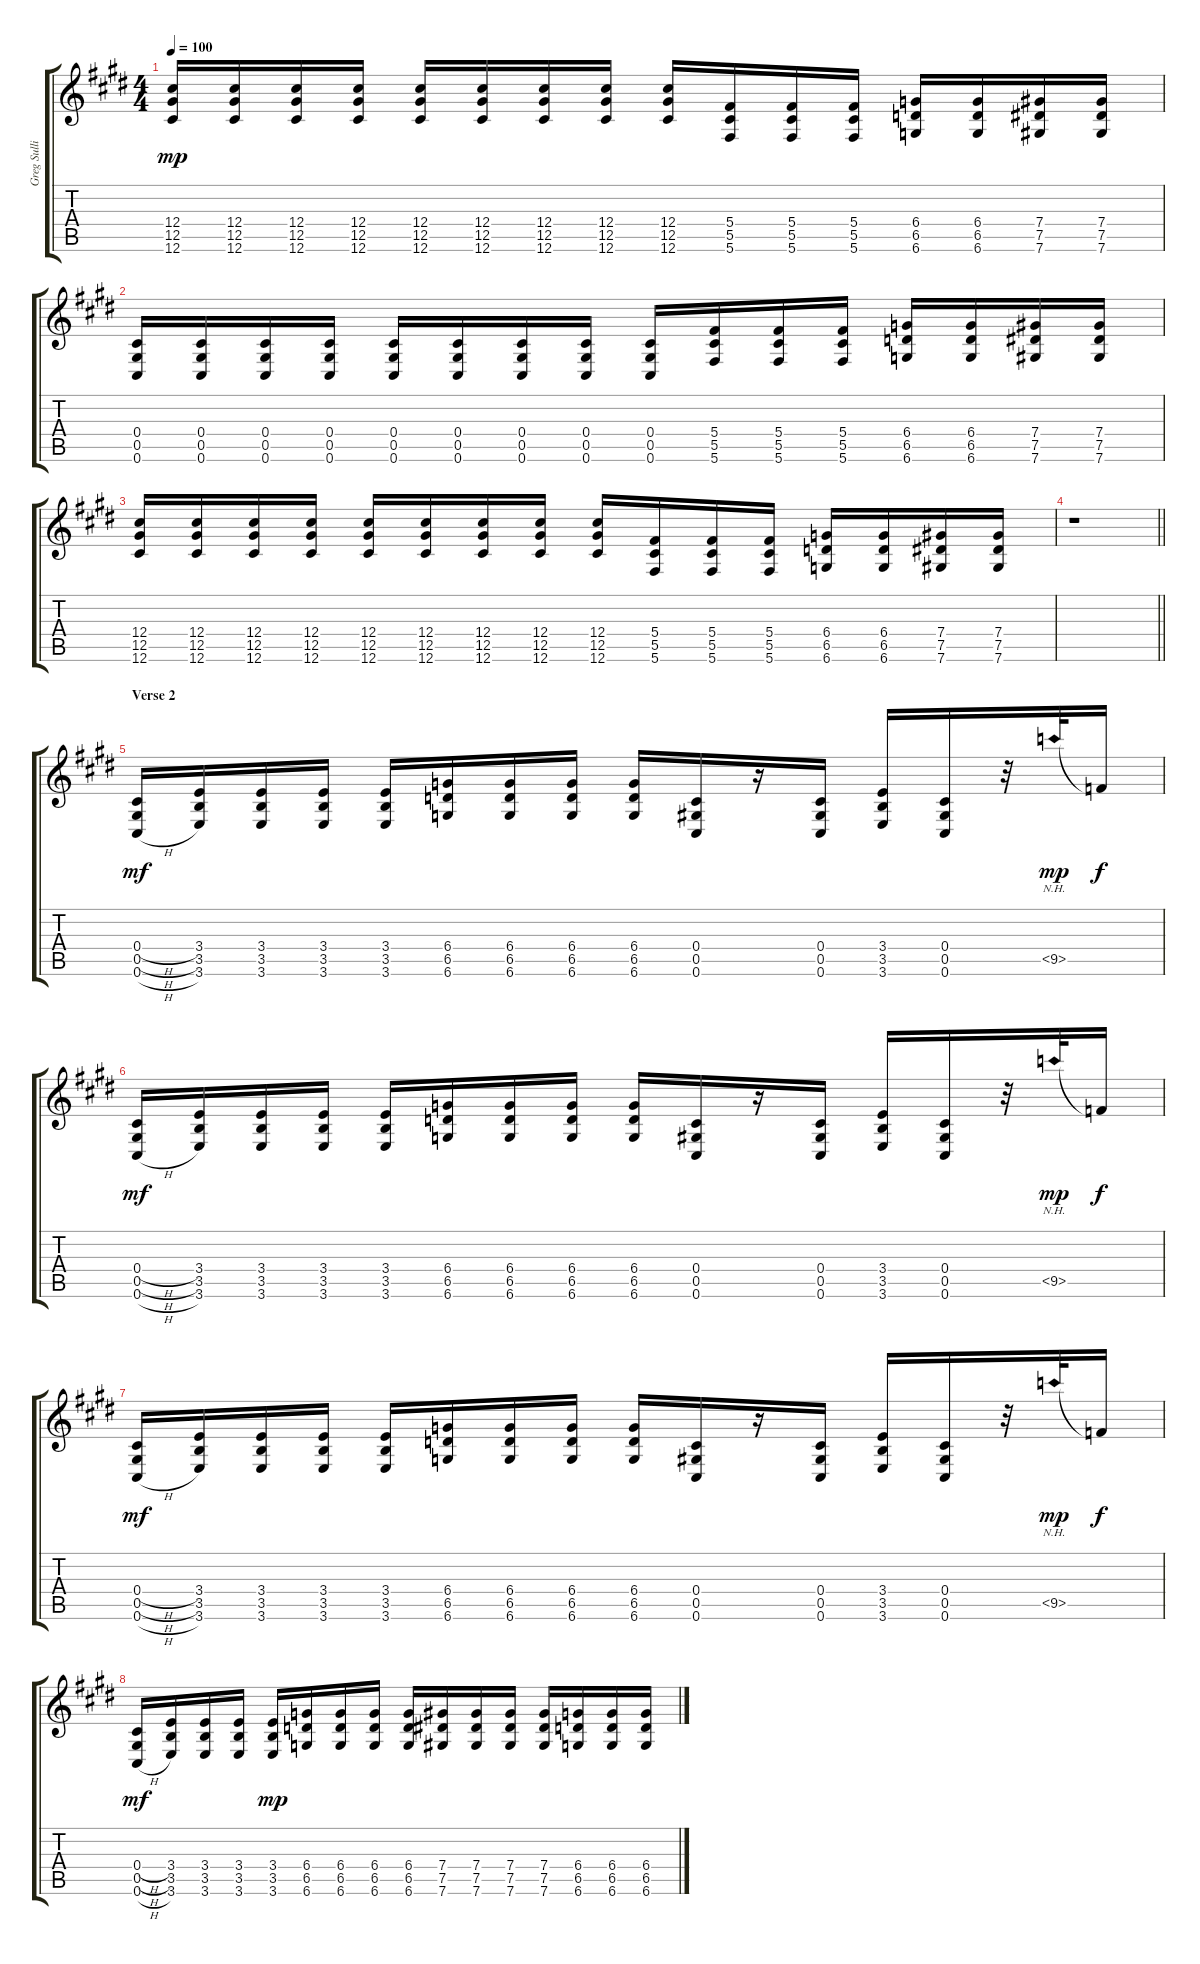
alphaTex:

\track ("Greg Sullivan" "Greg Sulli") {instrument overdrivenguitar}
\staff {score tabs}
\tuning (Eb4 Bb3 Gb3 Db3 Ab2 Db2) {hide}
\ts (4 4)
\tempo 100
\clef g2
\ks c#minor
(12.4 12.5 12.6).16{dy mp} (12.4 12.5 12.6).16 (12.4 12.5 12.6).16 (12.4 12.5 12.6).16 (12.4 12.5 12.6).16 (12.4 12.5 12.6).16 (12.4 12.5 12.6).16 (12.4 12.5 12.6).16 (12.4 12.5 12.6).16 (5.4 5.5 5.6).16 (5.4 5.5 5.6).16 (5.4 5.5 5.6).16 (6.4 6.5 6.6).16 (6.4 6.5 6.6).16 (7.4 7.5 7.6).16 (7.4 7.5 7.6).16 |
(0.4 0.5 0.6).16 (0.4 0.5 0.6).16 (0.4 0.5 0.6).16 (0.4 0.5 0.6).16 (0.4 0.5 0.6).16 (0.4 0.5 0.6).16 (0.4 0.5 0.6).16 (0.4 0.5 0.6).16 (0.4 0.5 0.6).16 (5.4 5.5 5.6).16 (5.4 5.5 5.6).16 (5.4 5.5 5.6).16 (6.4 6.5 6.6).16 (6.4 6.5 6.6).16 (7.4 7.5 7.6).16 (7.4 7.5 7.6).16 |
(12.4 12.5 12.6).16 (12.4 12.5 12.6).16 (12.4 12.5 12.6).16 (12.4 12.5 12.6).16 (12.4 12.5 12.6).16 (12.4 12.5 12.6).16 (12.4 12.5 12.6).16 (12.4 12.5 12.6).16 (12.4 12.5 12.6).16 (5.4 5.5 5.6).16 (5.4 5.5 5.6).16 (5.4 5.5 5.6).16 (6.4 6.5 6.6).16 (6.4 6.5 6.6).16 (7.4 7.5 7.6).16 (7.4 7.5 7.6).16 |
\barLineRight lightlight
r.1 |
\section ("" "Verse 2")
(0.4{h} 0.5{h} 0.6{h}).16{dy mf} (3.4 3.5 3.6).16 (3.4 3.5 3.6).16 (3.4 3.5 3.6).16 (3.4 3.5 3.6).16 (6.4 6.5 6.6).16 (6.4 6.5 6.6).16 (6.4 6.5 6.6).16 (6.4 6.5 6.6).16 (0.4 0.5 0.6).16 r.16 (0.4 0.5 0.6).16 (3.4 3.5 3.6).16 (0.4 0.5 0.6).16 r.32 9.5{nh}.32{dy mp} 9.5{t}.16{dy f} |
(0.4{h} 0.5{h} 0.6{h}).16{dy mf} (3.4 3.5 3.6).16 (3.4 3.5 3.6).16 (3.4 3.5 3.6).16 (3.4 3.5 3.6).16 (6.4 6.5 6.6).16 (6.4 6.5 6.6).16 (6.4 6.5 6.6).16 (6.4 6.5 6.6).16 (0.4 0.5 0.6).16 r.16 (0.4 0.5 0.6).16 (3.4 3.5 3.6).16 (0.4 0.5 0.6).16 r.32 9.5{nh}.32{dy mp} 9.5{t}.16{dy f} |
(0.4{h} 0.5{h} 0.6{h}).16{dy mf} (3.4 3.5 3.6).16 (3.4 3.5 3.6).16 (3.4 3.5 3.6).16 (3.4 3.5 3.6).16 (6.4 6.5 6.6).16 (6.4 6.5 6.6).16 (6.4 6.5 6.6).16 (6.4 6.5 6.6).16 (0.4 0.5 0.6).16 r.16 (0.4 0.5 0.6).16 (3.4 3.5 3.6).16 (0.4 0.5 0.6).16 r.32 9.5{nh}.32{dy mp} 9.5{t}.16{dy f} |
(0.4{h} 0.5{h} 0.6{h}).16{dy mf} (3.4 3.5 3.6).16 (3.4 3.5 3.6).16 (3.4 3.5 3.6).16 (3.4 3.5 3.6).16{dy mp} (6.4 6.5 6.6).16 (6.4 6.5 6.6).16 (6.4 6.5 6.6).16 (6.4 6.5 6.6).16 (7.4 7.5 7.6).16 (7.4 7.5 7.6).16 (7.4 7.5 7.6).16 (7.4 7.5 7.6).16 (6.4 6.5 6.6).16 (6.4 6.5 6.6).16 (6.4 6.5 6.6).16
